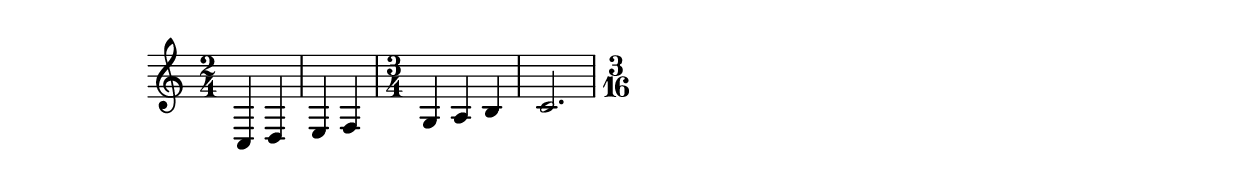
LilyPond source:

\version "2.18.2"

"//music" = \relative c {
  << \new Voice = "voice1" {
    \time 2/4
    c4 d e f \time 3/4 g a b c2. \time 3/16
  } >>
}

\book {
  \header {
  }

  \bookpart { 
    \score {
      <<
      \new Staff = Staff \with { }
      \context Staff = Staff {
        \"//music"
      }
      >>
    }
  }
}
